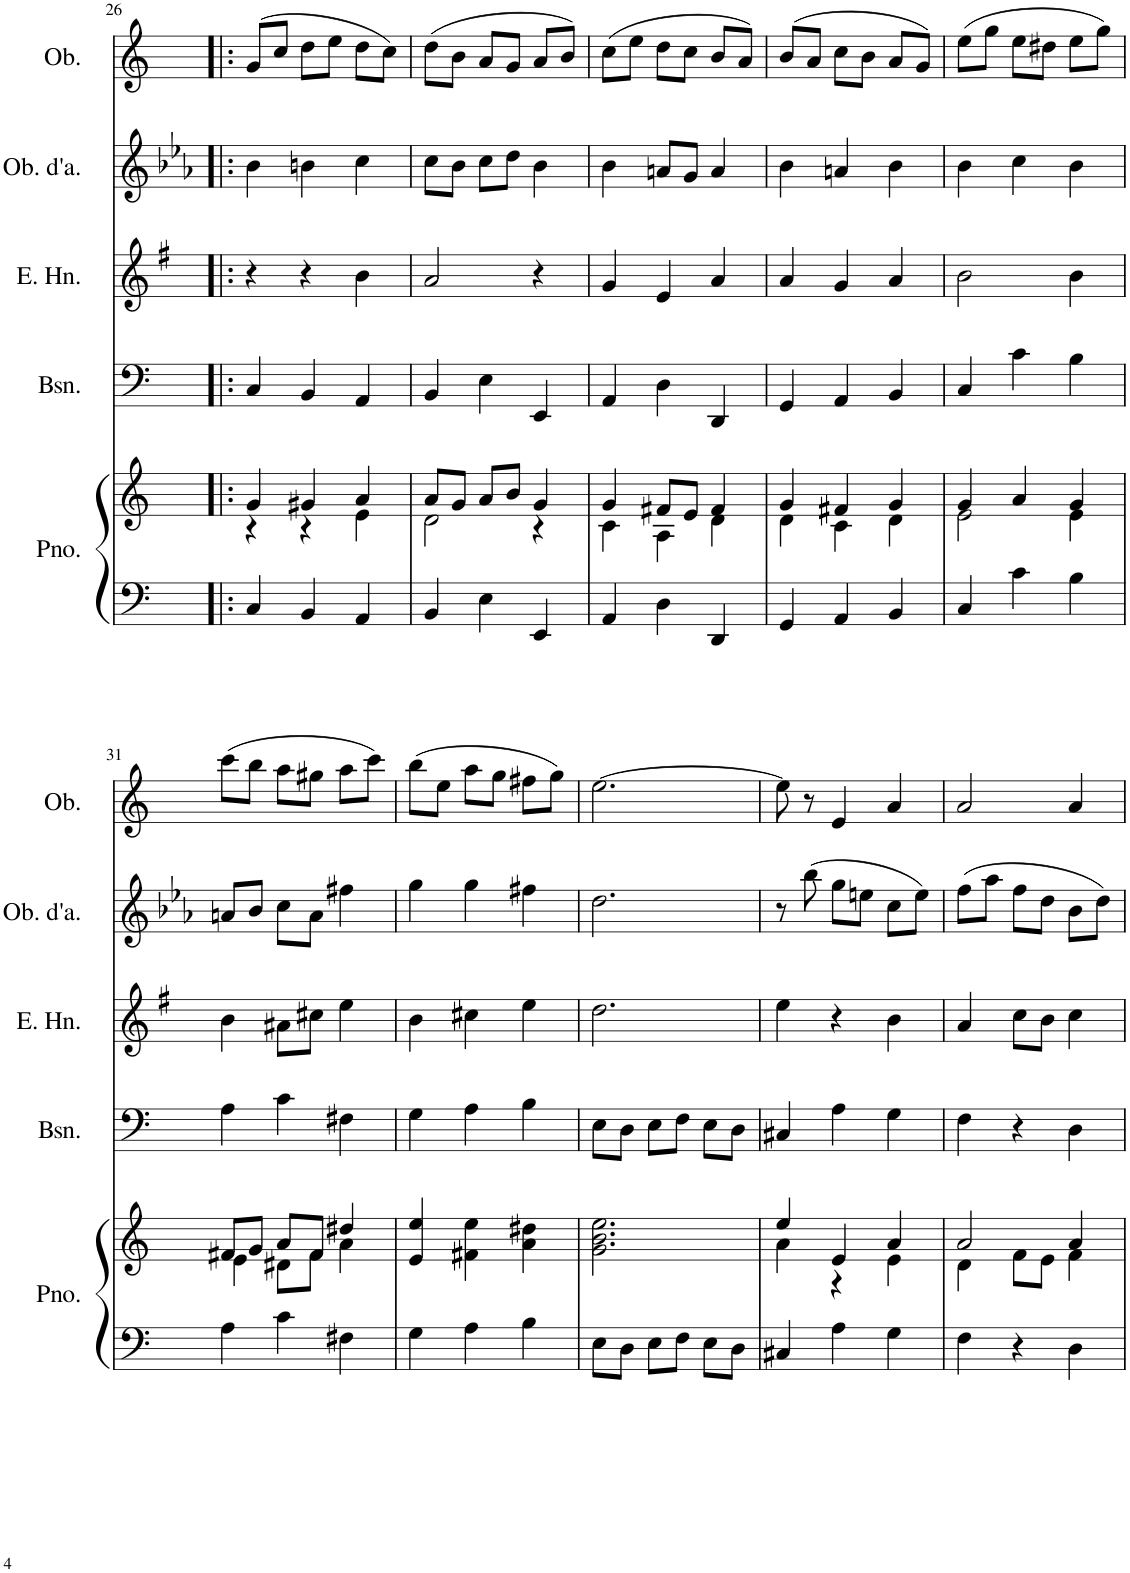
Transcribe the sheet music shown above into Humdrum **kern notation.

**kern	**kern	**kern	**kern	**kern	**kern
*part5	*part5	*part4	*part3	*part2	*part1
*staff6	*staff5	*staff4	*staff3	*staff2	*staff1
*I"Piano	*	*I"Bassoon	*I"English Horn	*I"Oboe d'amore	*I"Oboe
*I'Pno.	*	*I'Bsn.	*I'E. Hn.	*I'Ob. d'a.	*I'Ob.
!!LO:PB:g=z
*clefF4	*clefG2	*clefF4	*clefG2	*clefG2	*clefG2
*	*	*	*Trd4c7	*Trd2c3	*
*k[]	*k[]	*k[]	*k[f#]	*k[b-e-a-]	*k[]
*M3/4	*M3/4	*M3/4	*M3/4	*M3/4	*M3/4
=26!|:	=26!|:	=26!|:	=26!|:	=26!|:	=26!|:
*	*^	*	*	*	*
4C/	4g/	4r	4C/	4r	4b-\	(8g/L
.	.	.	.	.	.	8cc/J
4BB/	4g#X/	4r	4BB/	4r	4bn\	8dd\L
.	.	.	.	.	.	8ee\J
4AA/	4a/	4e\	4AA/	4b\	4cc\	8dd\L
.	.	.	.	.	.	8cc\J)
=27	=27	=27	=27	=27	=27	=27
4BB/	8a/L	2d\	4BB/	2a/	8cc\L	(8dd\L
.	8g/J	.	.	.	8b-\J	8b\J
4E\	8a/L	.	4E\	.	8cc\L	8a/L
.	8b/J	.	.	.	8dd\J	8g/J
4EE/	4g/	4r	4EE/	4r	4b-\	8a/L
.	.	.	.	.	.	8b/J)
=28	=28	=28	=28	=28	=28	=28
4AA/	4g/	4c\	4AA/	4g/	4b-\	(8cc\L
.	.	.	.	.	.	8ee\J
4D\	8f#X/L	4A\	4D\	4e/	8an/L	8dd\L
.	8e/J	.	.	.	8g/J	8cc\J
4DD/	4f#/	4d\	4DD/	4a/	4a/	8b/L
.	.	.	.	.	.	8a/J)
=29	=29	=29	=29	=29	=29	=29
4GG/	4g/	4d\	4GG/	4a/	4b-\	(8b/L
.	.	.	.	.	.	8a/J
4AA/	4f#X/	4c\	4AA/	4g/	4an/	8cc\L
.	.	.	.	.	.	8b\J
4BB/	4g/	4d\	4BB/	4a/	4b-\	8a/L
.	.	.	.	.	.	8g/J)
=30	=30	=30	=30	=30	=30	=30
4C/	4g/	2e\	4C/	2b\	4b-\	(8ee\L
.	.	.	.	.	.	8gg\J
4c\	4a/	.	4c\	.	4cc\	8ee\L
.	.	.	.	.	.	8dd#X\J
4B\	4g/	4e\	4B\	4b\	4b-\	8ee\L
.	.	.	.	.	.	8gg\J)
!!LO:LB:g=z
=31	=31	=31	=31	=31	=31	=31
4A\	8f#X/L	4e\	4A\	4b\	8an/L	(8ccc\L
.	8g/J	.	.	.	8b-/J	8bb\J
4c\	8a/L	8d#X\L	4c\	8a#X\L	8cc\L	8aa\L
.	8f#/J	8f#\J	.	8cc#X\J	8a\J	8gg#X\J
4F#X\	4dd#X/	4a\	4F#X\	4ee\	4ff#X\	8aa\L
.	.	.	.	.	.	8ccc\J)
*	*v	*v	*	*	*	*
=32	=32	=32	=32	=32	=32
4G\	4e/ 4ee/	4G\	4b\	4gg\	(8bb\L
.	.	.	.	.	8ee\J
4A\	4f#X\ 4ee\	4A\	4cc#X\	4gg\	8aa\L
.	.	.	.	.	8gg\J
4B\	4a\ 4dd#X\	4B\	4ee\	4ff#X\	8ff#X\L
.	.	.	.	.	8gg\J)
=33	=33	=33	=33	=33	=33
8E\L	2.g\ 2.b\ 2.ee\	8E\L	2.dd\	2.dd\	[2.ee\
8D\J	.	8D\J	.	.	.
8E\L	.	8E\L	.	.	.
8F\J	.	8F\J	.	.	.
8E\L	.	8E\L	.	.	.
8D\J	.	8D\J	.	.	.
=34	=34	=34	=34	=34	=34
*	*^	*	*	*	*
4C#X/	4ee/	4a\	4C#X/	4ee\	8r	8ee\]
.	.	.	.	.	(8bb-\	8r
4A\	4e/	4r	4A\	4r	8gg\L	4e/
.	.	.	.	.	8een\J	.
4G\	4a/	4e\	4G\	4b\	8cc\L	4a/
.	.	.	.	.	8ee\J)	.
=35	=35	=35	=35	=35	=35	=35
4F\	2a/	4d\	4F\	4a/	(8ff\L	2a/
.	.	.	.	.	8aa-\J	.
4r	.	8f\L	4r	8cc\L	8ff\L	.
.	.	8e\J	.	8b\J	8dd\J	.
4D\	4a/	4f\	4D\	4cc\	8b-\L	4a/
.	.	.	.	.	8dd\J)	.
*	*v	*v	*	*	*	*
=	=	=	=	=	=
*-	*-	*-	*-	*-	*-
